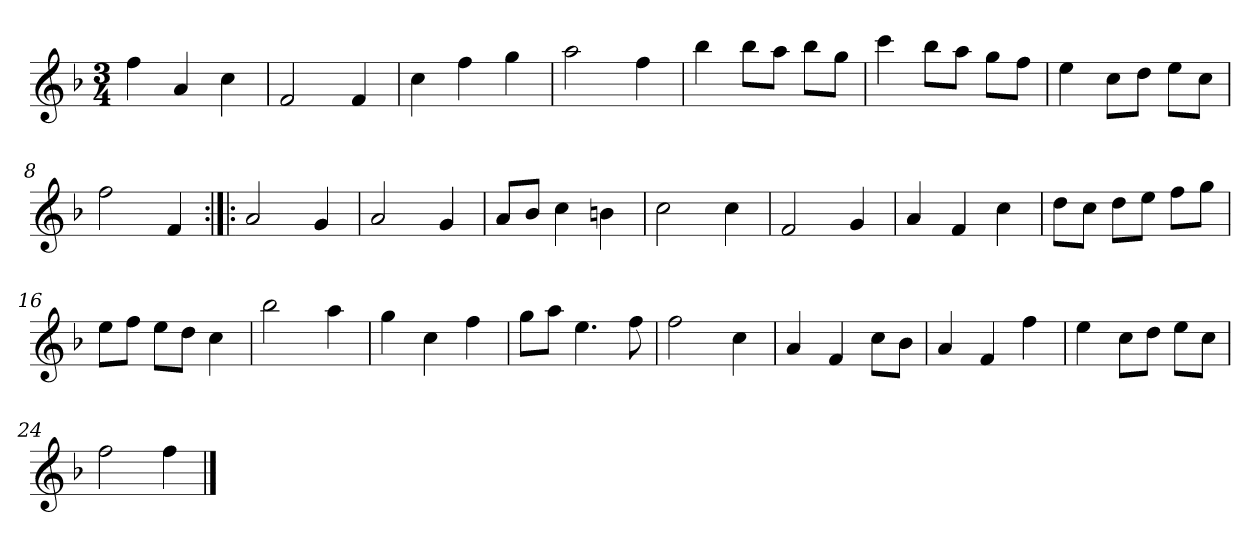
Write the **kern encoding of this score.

**kern
*part1
*staff1
*clefG2
*k[b-]
*F:
*M3/4
*MM120
=1
4ff
4a
4cc
=2
2f
4f
=3
4cc
4ff
4gg
=4
2aa
4ff
=5
4bb-
8bb-\L
8aa\J
8bb-\L
8gg\J
=6
4ccc
8bb-\L
8aa\J
8gg\L
8ff\J
=7
4ee
8cc\L
8dd\J
8ee\L
8cc\J
=8
2ff
4f
=9:|!|:
2a
4g
=10
2a
4g
=11
8a/L
8b-/J
4cc
4bn
=12
2cc
4cc
=13
2f
4g
=14
4a
4f
4cc
=15
8dd\L
8cc\J
8dd\L
8ee\J
8ff\L
8gg\J
=16
8ee\L
8ff\J
8ee\L
8dd\J
4cc
=17
2bb-
4aa
=18
4gg
4cc
4ff
=19
8gg\L
8aa\J
4.ee
8ff
=20
2ff
4cc
=21
4a
4f
8cc\L
8b-\J
=22
4a
4f
4ff
=23
4ee
8cc\L
8dd\J
8ee\L
8cc\J
=24
2ff
4ff
==
*-
